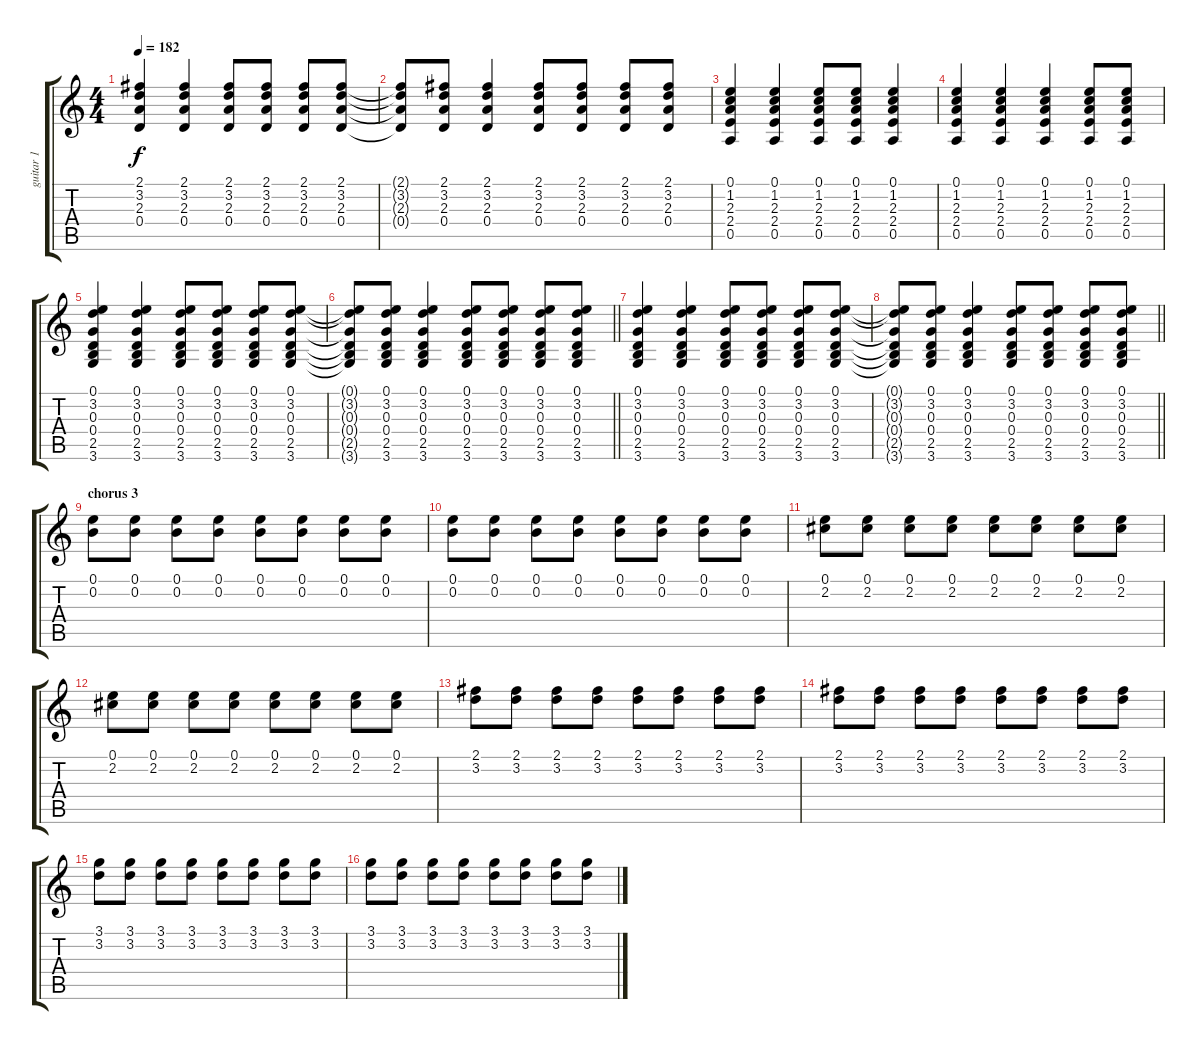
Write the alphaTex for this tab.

\track ("guitar 1" "guitar 1") {instrument electricguitarclean}
\staff {score tabs}
\tuning (E4 B3 G3 D3 A2 E2) {hide}
\ts (4 4)
\tempo 182
\clef g2
\ks c
(2.1 3.2 2.3 0.4).4{dy f} (2.1 3.2 2.3 0.4).4 (2.1 3.2 2.3 0.4).8 (2.1 3.2 2.3 0.4).8 (2.1 3.2 2.3 0.4).8 (2.1 3.2 2.3 0.4).8 |
(2.1{t} 3.2{t} 2.3{t} 0.4{t}).8 (2.1 3.2 2.3 0.4).8 (2.1 3.2 2.3 0.4).4 (2.1 3.2 2.3 0.4).8 (2.1 3.2 2.3 0.4).8 (2.1 3.2 2.3 0.4).8 (2.1 3.2 2.3 0.4).8 |
(0.1 1.2 2.3 2.4 0.5).4 (0.1 1.2 2.3 2.4 0.5).4 (0.1 1.2 2.3 2.4 0.5).8 (0.1 1.2 2.3 2.4 0.5).8 (0.1 1.2 2.3 2.4 0.5).4 |
(0.1 1.2 2.3 2.4 0.5).4 (0.1 1.2 2.3 2.4 0.5).4 (0.1 1.2 2.3 2.4 0.5).4 (0.1 1.2 2.3 2.4 0.5).8 (0.1 1.2 2.3 2.4 0.5).8 |
(0.1 3.2 0.3 0.4 2.5 3.6).4 (0.1 3.2 0.3 0.4 2.5 3.6).4 (0.1 3.2 0.3 0.4 2.5 3.6).8 (0.1 3.2 0.3 0.4 2.5 3.6).8 (0.1 3.2 0.3 0.4 2.5 3.6).8 (0.1 3.2 0.3 0.4 2.5 3.6).8 |
\barLineRight lightlight
(0.1{t} 3.2{t} 0.3{t} 0.4{t} 2.5{t} 3.6{t}).8 (0.1 3.2 0.3 0.4 2.5 3.6).8 (0.1 3.2 0.3 0.4 2.5 3.6).4 (0.1 3.2 0.3 0.4 2.5 3.6).8 (0.1 3.2 0.3 0.4 2.5 3.6).8 (0.1 3.2 0.3 0.4 2.5 3.6).8 (0.1 3.2 0.3 0.4 2.5 3.6).8 |
(0.1 3.2 0.3 0.4 2.5 3.6).4 (0.1 3.2 0.3 0.4 2.5 3.6).4 (0.1 3.2 0.3 0.4 2.5 3.6).8 (0.1 3.2 0.3 0.4 2.5 3.6).8 (0.1 3.2 0.3 0.4 2.5 3.6).8 (0.1 3.2 0.3 0.4 2.5 3.6).8 |
\barLineRight lightlight
(0.1{t} 3.2{t} 0.3{t} 0.4{t} 2.5{t} 3.6{t}).8 (0.1 3.2 0.3 0.4 2.5 3.6).8 (0.1 3.2 0.3 0.4 2.5 3.6).4 (0.1 3.2 0.3 0.4 2.5 3.6).8 (0.1 3.2 0.3 0.4 2.5 3.6).8 (0.1 3.2 0.3 0.4 2.5 3.6).8 (0.1 3.2 0.3 0.4 2.5 3.6).8 |
\section ("" "chorus 3")
(0.1 0.2).8{volume 9 instrument electricguitarjazz} (0.1 0.2).8 (0.1 0.2).8 (0.1 0.2).8 (0.1 0.2).8 (0.1 0.2).8 (0.1 0.2).8 (0.1 0.2).8 |
(0.1 0.2).8 (0.1 0.2).8 (0.1 0.2).8 (0.1 0.2).8 (0.1 0.2).8 (0.1 0.2).8 (0.1 0.2).8 (0.1 0.2).8 |
(0.1 2.2).8 (0.1 2.2).8 (0.1 2.2).8 (0.1 2.2).8 (0.1 2.2).8 (0.1 2.2).8 (0.1 2.2).8 (0.1 2.2).8 |
(0.1 2.2).8 (0.1 2.2).8 (0.1 2.2).8 (0.1 2.2).8 (0.1 2.2).8 (0.1 2.2).8 (0.1 2.2).8 (0.1 2.2).8 |
(2.1 3.2).8 (2.1 3.2).8 (2.1 3.2).8 (2.1 3.2).8 (2.1 3.2).8 (2.1 3.2).8 (2.1 3.2).8 (2.1 3.2).8 |
(2.1 3.2).8 (2.1 3.2).8 (2.1 3.2).8 (2.1 3.2).8 (2.1 3.2).8 (2.1 3.2).8 (2.1 3.2).8 (2.1 3.2).8 |
(3.1 3.2).8 (3.1 3.2).8 (3.1 3.2).8 (3.1 3.2).8 (3.1 3.2).8 (3.1 3.2).8 (3.1 3.2).8 (3.1 3.2).8 |
(3.1 3.2).8 (3.1 3.2).8 (3.1 3.2).8 (3.1 3.2).8 (3.1 3.2).8 (3.1 3.2).8 (3.1 3.2).8 (3.1 3.2).8
